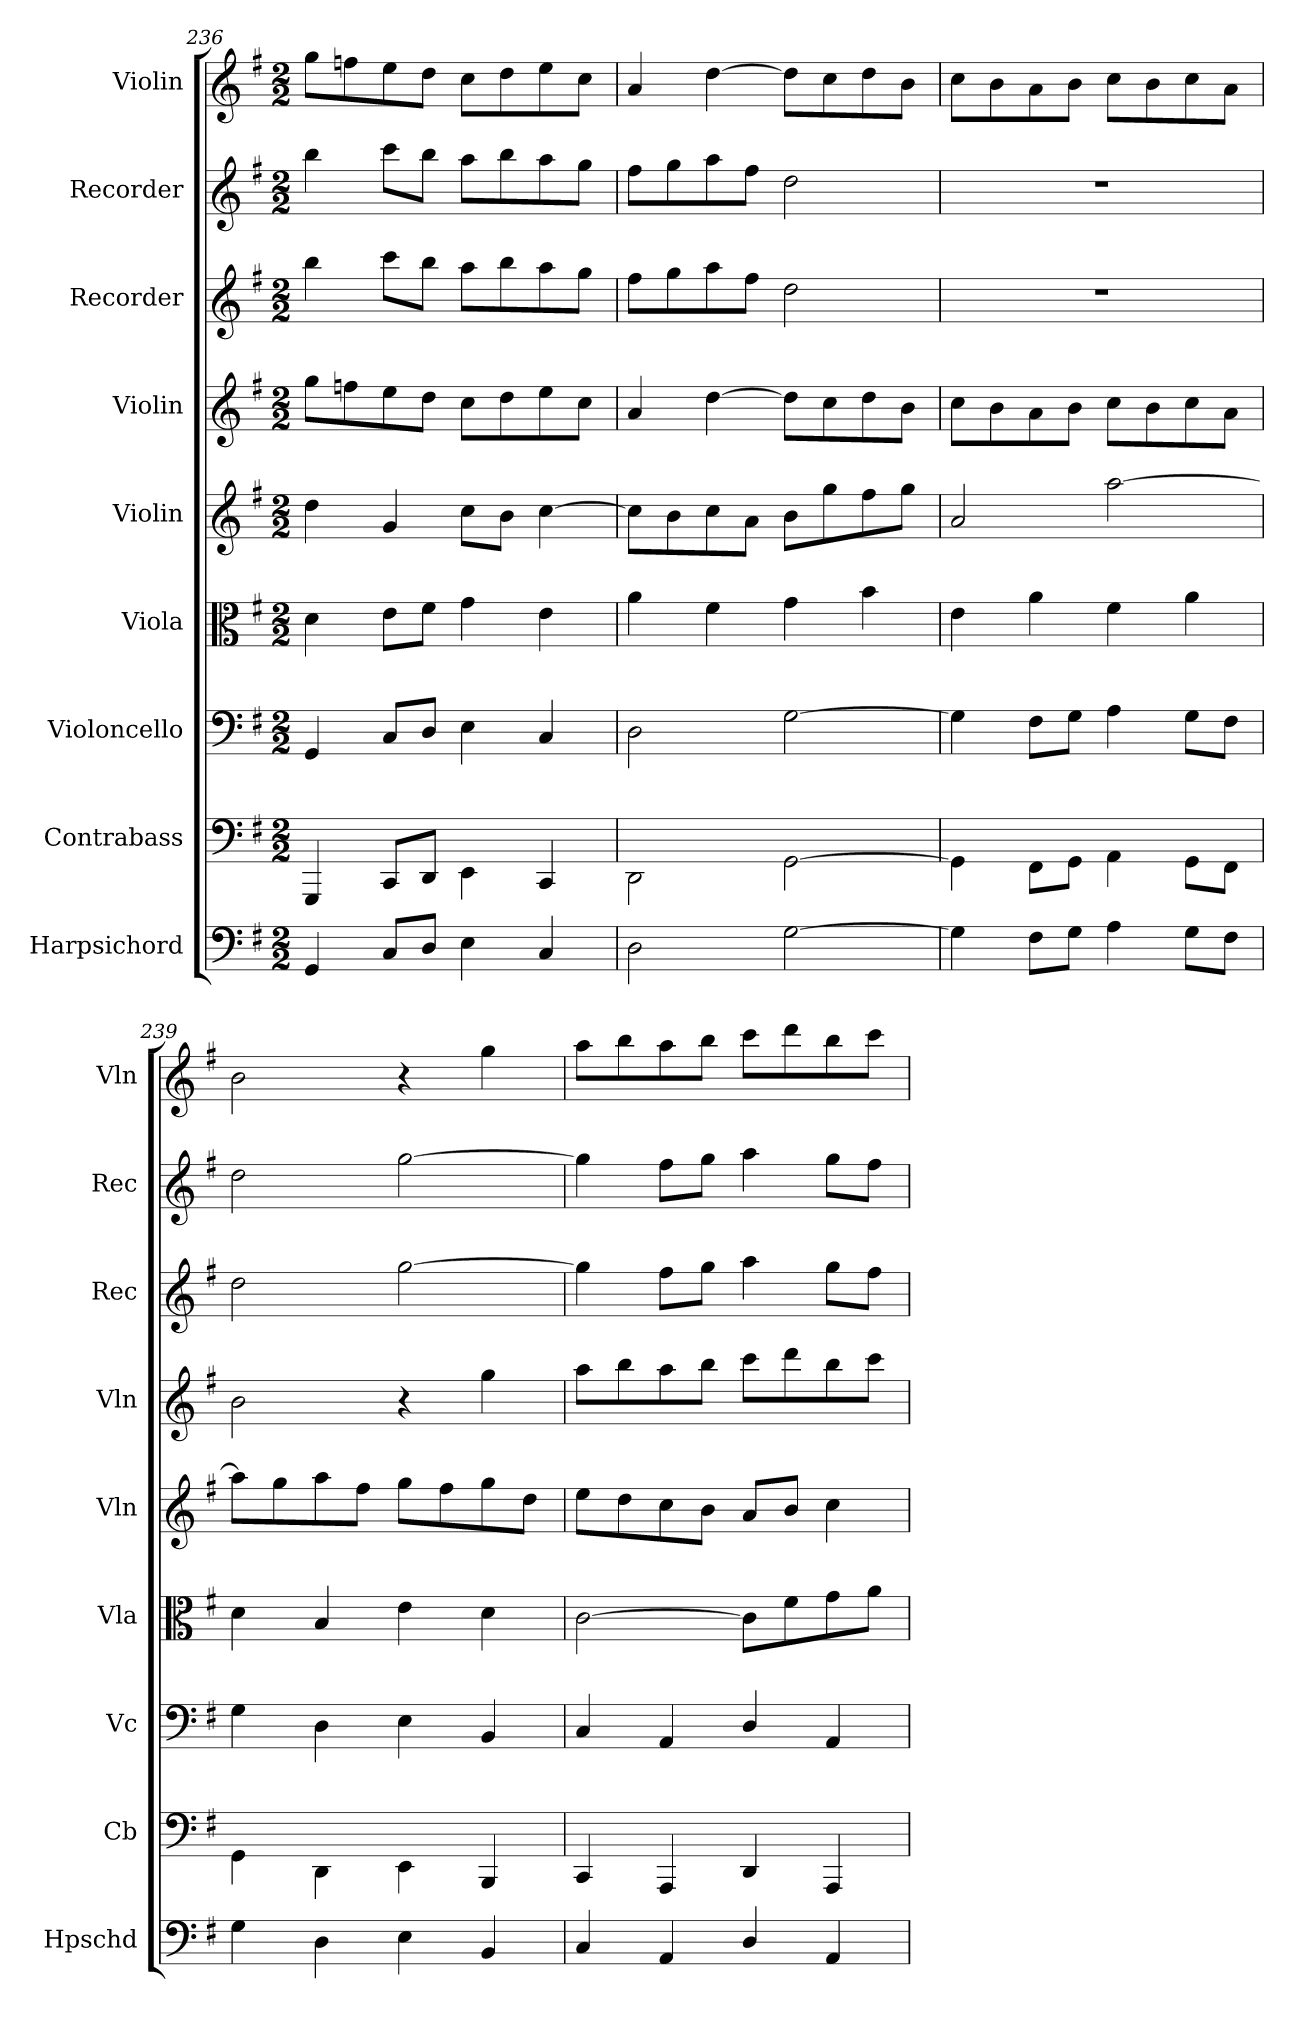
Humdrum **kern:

**kern	**kern	**kern	**kern	**kern	**kern	**kern	**kern	**kern
*part9	*part8	*part7	*part6	*part5	*part4	*part3	*part2	*part1
*staff9	*staff8	*staff7	*staff6	*staff5	*staff4	*staff3	*staff2	*staff1
*I"Harpsichord	*I"Contrabass	*I"Violoncello	*I"Viola	*I"Violin	*I"Violin	*I"Recorder	*I"Recorder	*I"Violin
*I'Hpschd	*I'Cb	*I'Vc	*I'Vla	*I'Vln	*I'Vln	*I'Rec	*I'Rec	*I'Vln
*clefF4	*clefF4	*clefF4	*clefC3	*clefG2	*clefG2	*clefG2	*clefG2	*clefG2
*	*ITrd7c12	*	*	*	*	*	*	*
*k[f#]	*k[f#]	*k[f#]	*k[f#]	*k[f#]	*k[f#]	*k[f#]	*k[f#]	*k[f#]
*G:	*G:	*G:	*G:	*G:	*G:	*G:	*G:	*G:
*M2/2	*M2/2	*M2/2	*M2/2	*M2/2	*M2/2	*M2/2	*M2/2	*M2/2
=236	=236	=236	=236	=236	=236	=236	=236	=236
4GG/	4GGGG/	4GG/	4d\	4dd\	8gg\L	4bb\	4bb\	8gg\L
.	.	.	.	.	8ffn\	.	.	8ffn\
8C/L	8CCC/L	8C/L	8e\L	4g/	8ee\	8ccc\L	8ccc\L	8ee\
8D/J	8DDD/J	8D/J	8f#\J	.	8dd\J	8bb\J	8bb\J	8dd\J
4E\	4EEE\	4E\	4g\	8cc\L	8cc\L	8aa\L	8aa\L	8cc\L
.	.	.	.	8b\J	8dd\	8bb\	8bb\	8dd\
4C/	4CCC/	4C/	4e\	[4cc\	8ee\	8aa\	8aa\	8ee\
.	.	.	.	.	8cc\J	8gg\J	8gg\J	8cc\J
=237	=237	=237	=237	=237	=237	=237	=237	=237
2D\	2DDD\	2D\	4a\	8cc\L]	4a/	8ff#\L	8ff#\L	4a/
.	.	.	.	8b\	.	8gg\	8gg\	.
.	.	.	4f#\	8cc\	[4dd\	8aa\	8aa\	[4dd\
.	.	.	.	8a\J	.	8ff#\J	8ff#\J	.
[2G\	[2GGG\	[2G\	4g\	8b\L	8dd\L]	2dd\	2dd\	8dd\L]
.	.	.	.	8gg\	8cc\	.	.	8cc\
.	.	.	4b\	8ff#\	8dd\	.	.	8dd\
.	.	.	.	8gg\J	8b\J	.	.	8b\J
=238	=238	=238	=238	=238	=238	=238	=238	=238
4G\]	4GGG\]	4G\]	4e\	2a/	8cc\L	1r	1r	8cc\L
.	.	.	.	.	8b\	.	.	8b\
8F#\L	8FFF#\L	8F#\L	4a\	.	8a\	.	.	8a\
8G\J	8GGG\J	8G\J	.	.	8b\J	.	.	8b\J
4A\	4AAA\	4A\	4f#\	[2aa\	8cc\L	.	.	8cc\L
.	.	.	.	.	8b\	.	.	8b\
8G\L	8GGG\L	8G\L	4a\	.	8cc\	.	.	8cc\
8F#\J	8FFF#\J	8F#\J	.	.	8a\J	.	.	8a\J
=239	=239	=239	=239	=239	=239	=239	=239	=239
4G\	4GGG\	4G\	4d\	8aa\L]	2b\	2dd\	2dd\	2b\
.	.	.	.	8gg\	.	.	.	.
4D\	4DDD\	4D\	4B/	8aa\	.	.	.	.
.	.	.	.	8ff#\J	.	.	.	.
4E\	4EEE\	4E\	4e\	8gg\L	4r	[2gg\	[2gg\	4r
.	.	.	.	8ff#\	.	.	.	.
4BB/	4BBBB/	4BB/	4d\	8gg\	4gg\	.	.	4gg\
.	.	.	.	8dd\J	.	.	.	.
=240	=240	=240	=240	=240	=240	=240	=240	=240
4C/	4CCC/	4C/	[2c\	8ee\L	8aa\L	4gg\]	4gg\]	8aa\L
.	.	.	.	8dd\	8bb\	.	.	8bb\
4AA/	4AAAA/	4AA/	.	8cc\	8aa\	8ff#\L	8ff#\L	8aa\
.	.	.	.	8b\J	8bb\J	8gg\J	8gg\J	8bb\J
4D/	4DDD/	4D/	8c\L]	8a/L	8ccc\L	4aa\	4aa\	8ccc\L
.	.	.	8f#\	8b/J	8ddd\	.	.	8ddd\
4AA/	4AAAA/	4AA/	8g\	4cc\	8bb\	8gg\L	8gg\L	8bb\
.	.	.	8a\J	.	8ccc\J	8ff#\J	8ff#\J	8ccc\J
=	=	=	=	=	=	=	=	=
*-	*-	*-	*-	*-	*-	*-	*-	*-
